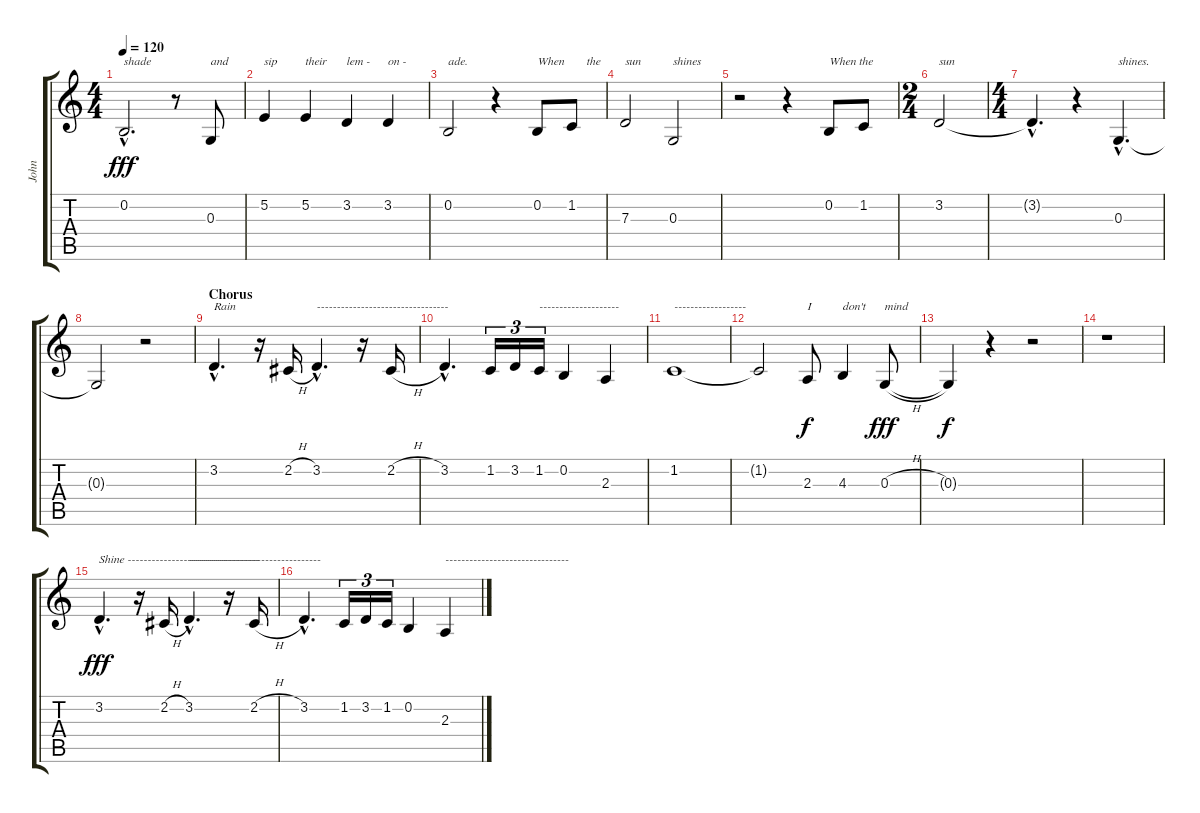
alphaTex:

\track ("John" "John") {instrument lead5charang}
\staff {score tabs}
\tuning (E4 B3 G3 D3 A2 E2) {hide}
\ts (4 4)
\tempo 120
\clef g2
\ks c
0.2{hac}.2{d txt "shade" dy fff} r.8 0.3.8{txt "and"} |
5.2.4{txt "sip"} 5.2.4{txt "their"} 3.2.4{txt "lem -"} 3.2.4{txt "on -"} |
0.2.2{txt "ade."} r.4 0.2.8{txt "When"} 1.2.8{txt "     the"} |
7.3.2{txt "sun"} 0.3.2{txt "shines"} |
r.2 r.4 0.2.8{txt "When the"} 1.2.8{txt " "} |
\ts (2 4)
3.2.2{txt "sun"} |
\ts (4 4)
3.2{hac t}.4{d} r.4 0.3{hac}.4{d txt "shines."} |
0.3{t}.2 r.2 |
\section ("" "Chorus")
3.2{hac}.4{d txt "Rain"} r.16 2.2{h}.16 3.2{hac}.4{d txt "---------------------------------"} r.16 2.2{h}.16 |
3.2{hac}.4{d} 1.2.16{tu (3 2)} 3.2.16{tu (3 2)} 1.2.16{tu (3 2) txt "--------------------"} 0.2.4 2.3.4 |
1.2.1{txt "------------------"} |
1.2{t}.2 2.3.8{txt "I" dy f} 4.3.4{txt "don't"} 0.3{h}.8{txt "mind" dy fff} |
0.3{t}.4{dy f} r.4 r.2 |
r.1 |
3.2{hac}.4{d txt "Shine ---------------------------------" dy fff} r.16 2.2{h}.16 3.2{hac}.4{d txt "---------------------------------"} r.16 2.2{h}.16 |
3.2{hac}.4{d} 1.2.16{tu (3 2)} 3.2.16{tu (3 2)} 1.2.16{tu (3 2)} 0.2.4 2.3.4{txt "-------------------------------"}
